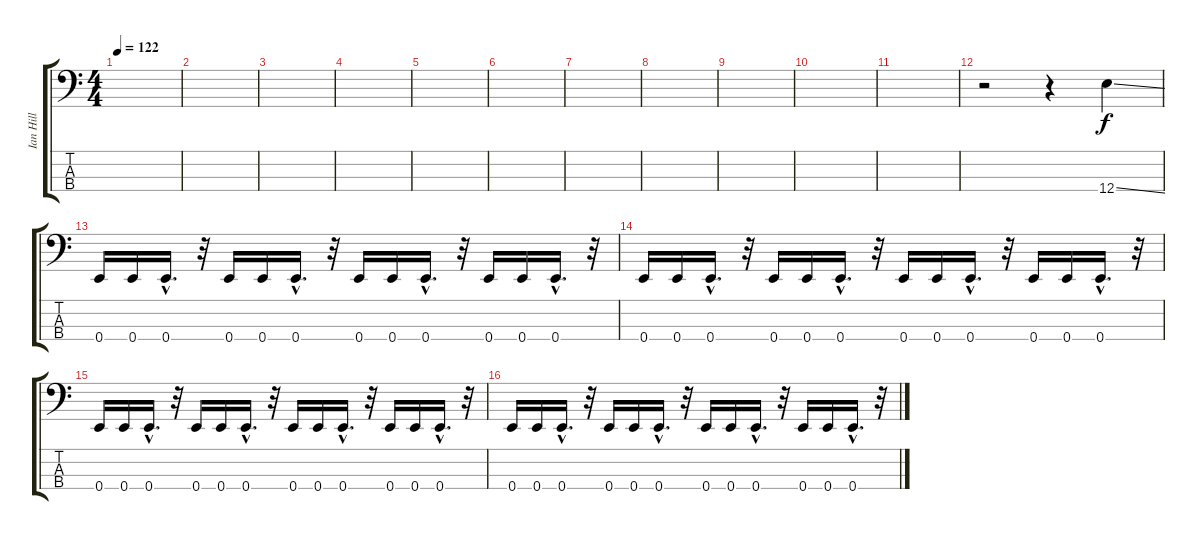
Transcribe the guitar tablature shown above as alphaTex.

\track ("Ian Hill" "Ian Hill") {instrument electricbassfinger}
\staff {score tabs}
\tuning (G2 D2 A1 E1) {hide}
\ts (4 4)
\tempo 122
\clef f4
\ks c
|
|
|
|
|
|
|
|
|
|
|
r.2 r.4 12.4{ss}.4 |
0.4.16 0.4.16 0.4{hac}.16{d} r.32 0.4.16 0.4.16 0.4{hac}.16{d} r.32 0.4.16 0.4.16 0.4{hac}.16{d} r.32 0.4.16 0.4.16 0.4{hac}.16{d} r.32 |
0.4.16 0.4.16 0.4{hac}.16{d} r.32 0.4.16 0.4.16 0.4{hac}.16{d} r.32 0.4.16 0.4.16 0.4{hac}.16{d} r.32 0.4.16 0.4.16 0.4{hac}.16{d} r.32 |
0.4.16 0.4.16 0.4{hac}.16{d} r.32 0.4.16 0.4.16 0.4{hac}.16{d} r.32 0.4.16 0.4.16 0.4{hac}.16{d} r.32 0.4.16 0.4.16 0.4{hac}.16{d} r.32 |
0.4.16 0.4.16 0.4{hac}.16{d} r.32 0.4.16 0.4.16 0.4{hac}.16{d} r.32 0.4.16 0.4.16 0.4{hac}.16{d} r.32 0.4.16 0.4.16 0.4{hac}.16{d} r.32
